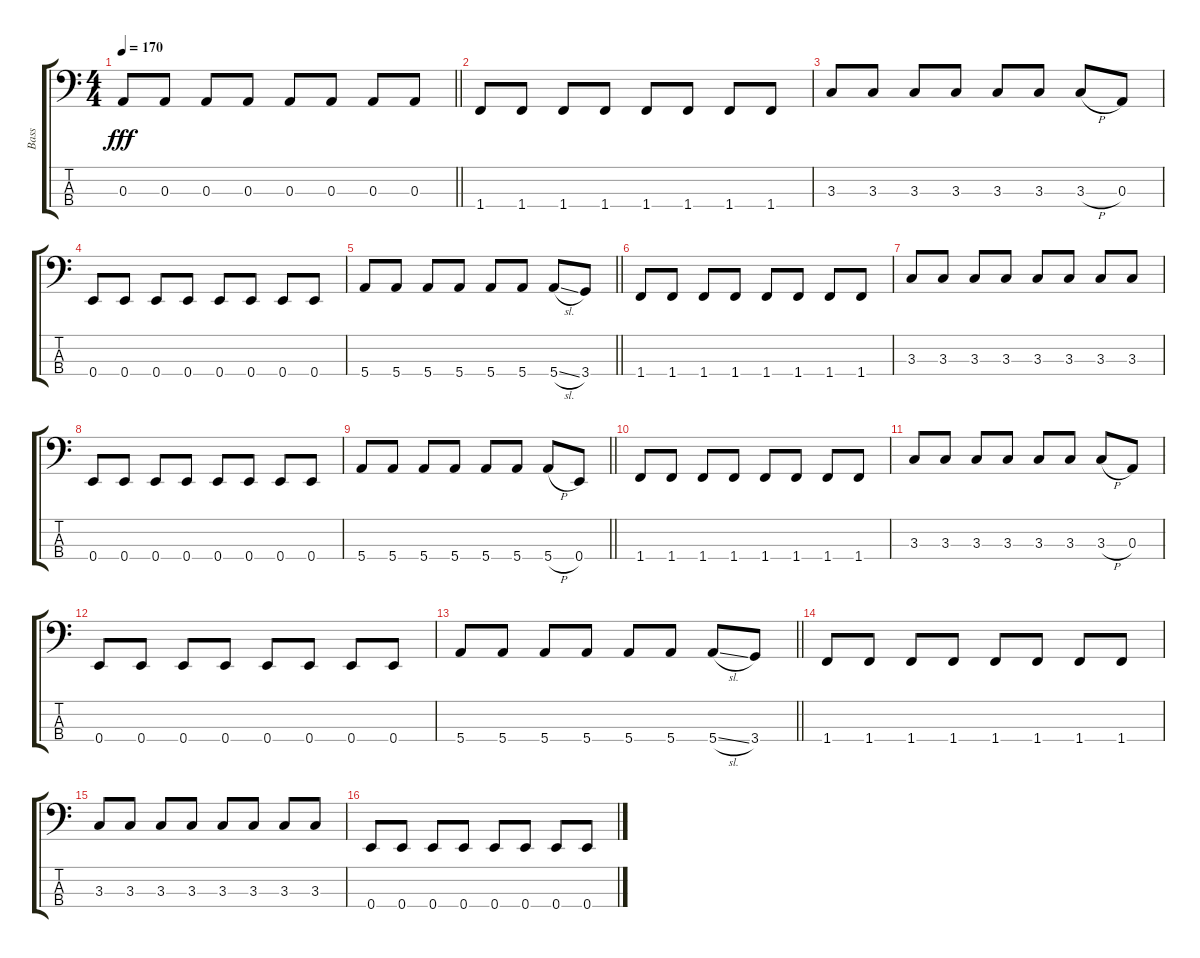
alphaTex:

\track ("Bass" "Bass") {instrument electricbasspick}
\staff {score tabs}
\tuning (G2 D2 A1 E1) {hide}
\ts (4 4)
\tempo 170
\clef f4
\barLineRight lightlight
\ks c
0.3.8{dy fff} 0.3.8 0.3.8 0.3.8 0.3.8 0.3.8 0.3.8 0.3.8 |
1.4.8 1.4.8 1.4.8 1.4.8 1.4.8 1.4.8 1.4.8 1.4.8 |
3.3.8 3.3.8 3.3.8 3.3.8 3.3.8 3.3.8 3.3{h}.8 0.3.8 |
0.4.8 0.4.8 0.4.8 0.4.8 0.4.8 0.4.8 0.4.8 0.4.8 |
\barLineRight lightlight
5.4.8 5.4.8 5.4.8 5.4.8 5.4.8 5.4.8 5.4{sl}.8 3.4.8 |
1.4.8 1.4.8 1.4.8 1.4.8 1.4.8 1.4.8 1.4.8 1.4.8 |
3.3.8 3.3.8 3.3.8 3.3.8 3.3.8 3.3.8 3.3.8 3.3.8 |
0.4.8 0.4.8 0.4.8 0.4.8 0.4.8 0.4.8 0.4.8 0.4.8 |
\barLineRight lightlight
5.4.8 5.4.8 5.4.8 5.4.8 5.4.8 5.4.8 5.4{h}.8 0.4.8 |
1.4.8 1.4.8 1.4.8 1.4.8 1.4.8 1.4.8 1.4.8 1.4.8 |
3.3.8 3.3.8 3.3.8 3.3.8 3.3.8 3.3.8 3.3{h}.8 0.3.8 |
0.4.8 0.4.8 0.4.8 0.4.8 0.4.8 0.4.8 0.4.8 0.4.8 |
\barLineRight lightlight
5.4.8 5.4.8 5.4.8 5.4.8 5.4.8 5.4.8 5.4{sl}.8 3.4.8 |
1.4.8 1.4.8 1.4.8 1.4.8 1.4.8 1.4.8 1.4.8 1.4.8 |
3.3.8 3.3.8 3.3.8 3.3.8 3.3.8 3.3.8 3.3.8 3.3.8 |
0.4.8 0.4.8 0.4.8 0.4.8 0.4.8 0.4.8 0.4.8 0.4{ss}.8
